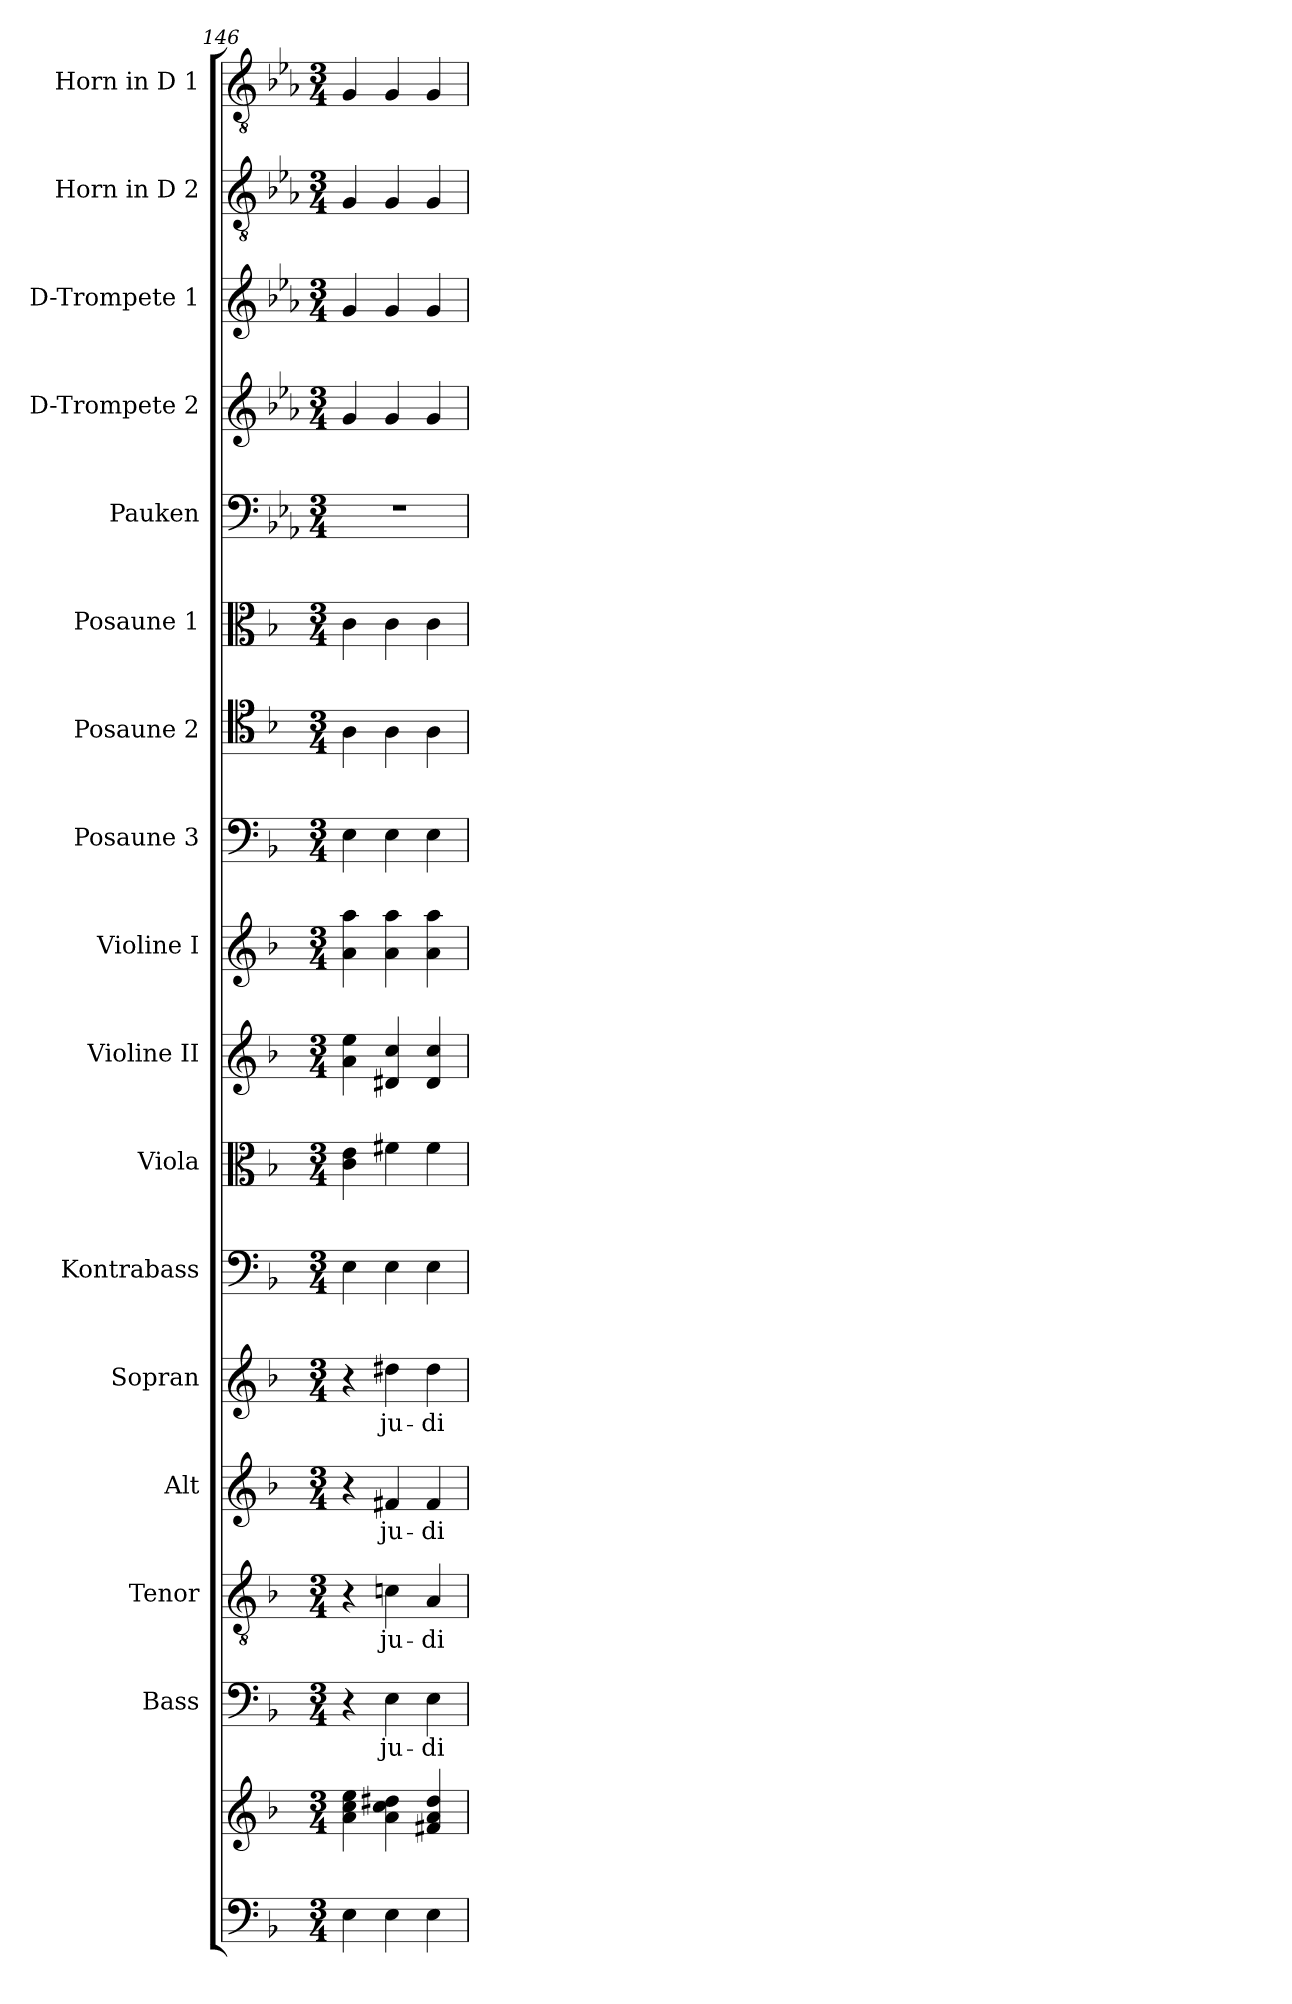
**kern	**kern	**kern	**text	**kern	**text	**kern	**text	**kern	**text	**kern	**kern	**kern	**kern	**kern	**kern	**kern	**kern	**kern	**kern	**kern	**kern
*part17	*part17	*part16	*part16	*part15	*part15	*part14	*part14	*part13	*part13	*part12	*part11	*part10	*part9	*part8	*part7	*part6	*part5	*part4	*part3	*part2	*part1
*staff18	*staff17	*staff16	*staff16	*staff15	*staff15	*staff14	*staff14	*staff13	*staff13	*staff12	*staff11	*staff10	*staff9	*staff8	*staff7	*staff6	*staff5	*staff4	*staff3	*staff2	*staff1
*	*	*I"Bass	*	*I"Tenor	*	*I"Alt	*	*I"Sopran	*	*I"Kontrabass	*I"Viola	*I"Violine II	*I"Violine I	*I"Posaune 3	*I"Posaune 2	*I"Posaune 1	*I"Pauken	*I"D-Trompete 2	*I"D-Trompete 1	*I"Horn in D 2	*I"Horn in D 1
*	*	*I'B.	*	*I'T.	*	*I'A.	*	*I'S.	*	*I'Kb.	*I'Vla.	*I'Vl. II	*I'Vl. I	*I'Pos. 3	*I'Pos. 2	*I'Pos. 1	*I'Pk.	*I'D Trp. 2	*I'D Trp. 1	*I'Hrn. 2	*I'Hrn. 1
*clefF4	*clefG2	*clefF4	*	*clefGv2	*	*clefG2	*	*clefG2	*	*clefF4	*clefC3	*clefG2	*clefG2	*clefF4	*clefC4	*clefC3	*clefF4	*clefG2	*clefG2	*clefGv2	*clefGv2
*	*	*	*	*	*	*	*	*	*	*ITrd7c12	*	*	*	*	*	*	*ITrd-1c-2	*ITrd-1c-2	*ITrd-1c-2	*ITrd-1c-2	*ITrd-1c-2
*k[b-]	*k[b-]	*k[b-]	*	*k[b-]	*	*k[b-]	*	*k[b-]	*	*k[b-]	*k[b-]	*k[b-]	*k[b-]	*k[b-]	*k[b-]	*k[b-]	*k[b-]	*k[b-]	*k[b-]	*k[b-]	*k[b-]
*F:	*F:	*F:	*	*F:	*	*F:	*	*F:	*	*F:	*F:	*F:	*F:	*F:	*F:	*F:	*F:	*F:	*F:	*F:	*F:
*M3/4	*M3/4	*M3/4	*	*M3/4	*	*M3/4	*	*M3/4	*	*M3/4	*M3/4	*M3/4	*M3/4	*M3/4	*M3/4	*M3/4	*M3/4	*M3/4	*M3/4	*M3/4	*M3/4
=146	=146	=146	=146	=146	=146	=146	=146	=146	=146	=146	=146	=146	=146	=146	=146	=146	=146	=146	=146	=146	=146
4E\	4a\ 4cc\ 4ee\	4r	.	4r	.	4r	.	4r	.	4EE\	4c\ 4e\	4a\ 4ee\	4a\ 4aa\	4E\	4A\	4c\	2.r	4a/	4a/	4A/	4A/
!	!	!	!LO:LY:b	!	!LO:LY:b	!	!LO:LY:b	!	!LO:LY:b	!	!	!	!	!	!	!	!	!	!	!	!
4E\	4a\ 4cc\ 4dd#X\	4E\	ju-	4cn\	ju-	4f#X/	ju-	4dd#X\	ju-	4EE\	4f#X\	4d#X/ 4cc/	4a\ 4aa\	4E\	4A\	4c\	.	4a/	4a/	4A/	4A/
!	!	!	!LO:LY:b	!	!LO:LY:b	!	!LO:LY:b	!	!LO:LY:b	!	!	!	!	!	!	!	!	!	!	!	!
4E\	4f#X/ 4a/ 4dd#/	4E\	-di-	4A/	-di-	4f#/	-di-	4dd#\	-di-	4EE\	4f#\	4d#/ 4cc/	4a\ 4aa\	4E\	4A\	4c\	.	4a/	4a/	4A/	4A/
=	=	=	=	=	=	=	=	=	=	=	=	=	=	=	=	=	=	=	=	=	=
*-	*-	*-	*-	*-	*-	*-	*-	*-	*-	*-	*-	*-	*-	*-	*-	*-	*-	*-	*-	*-	*-
